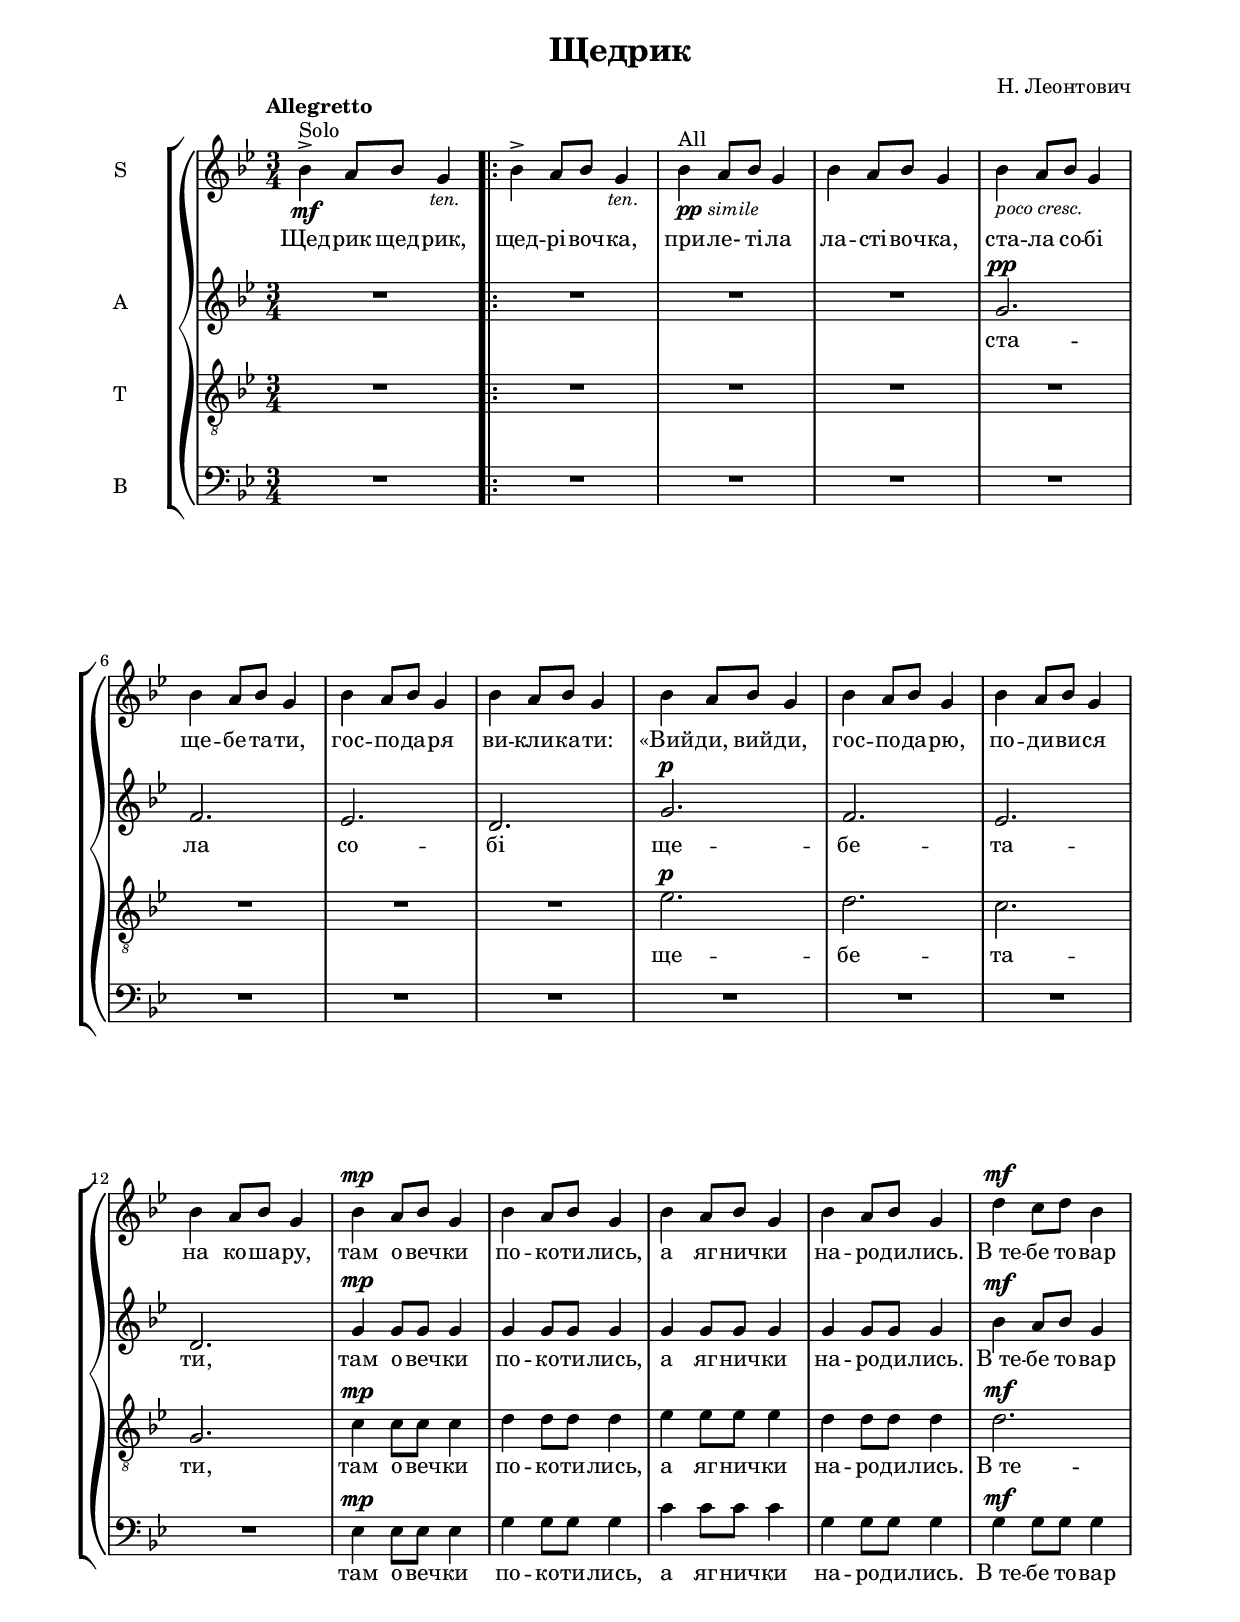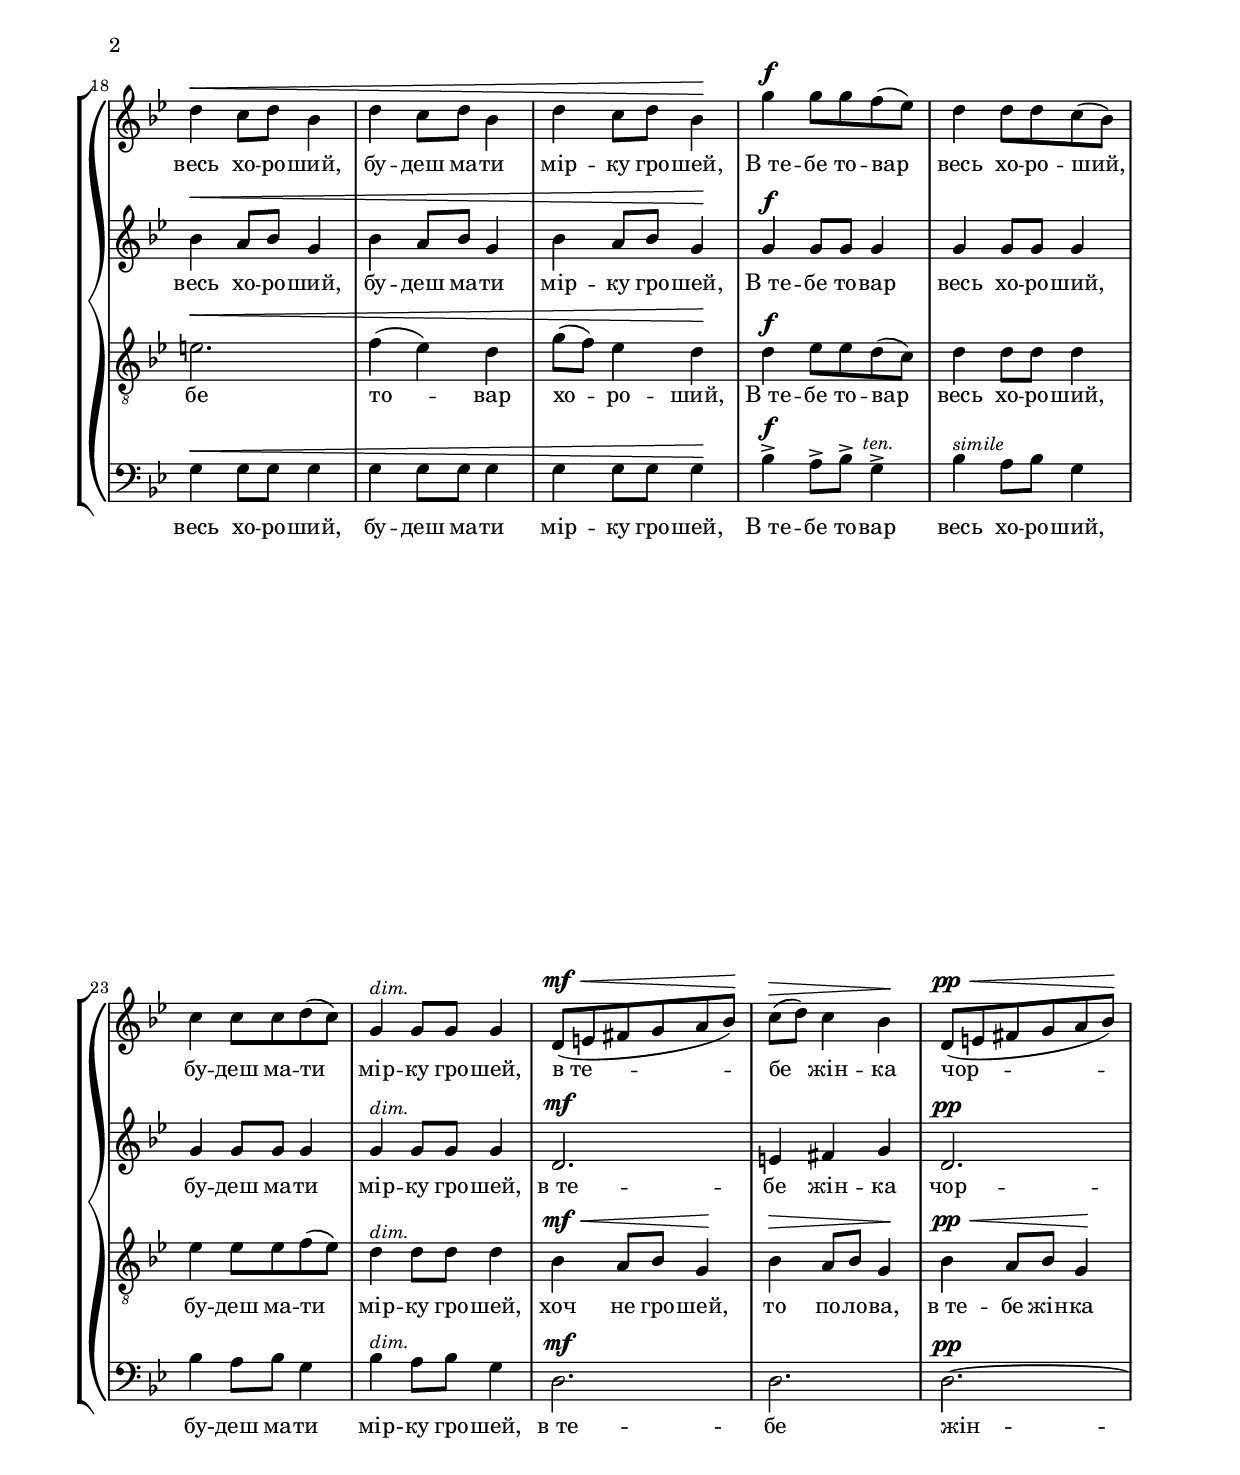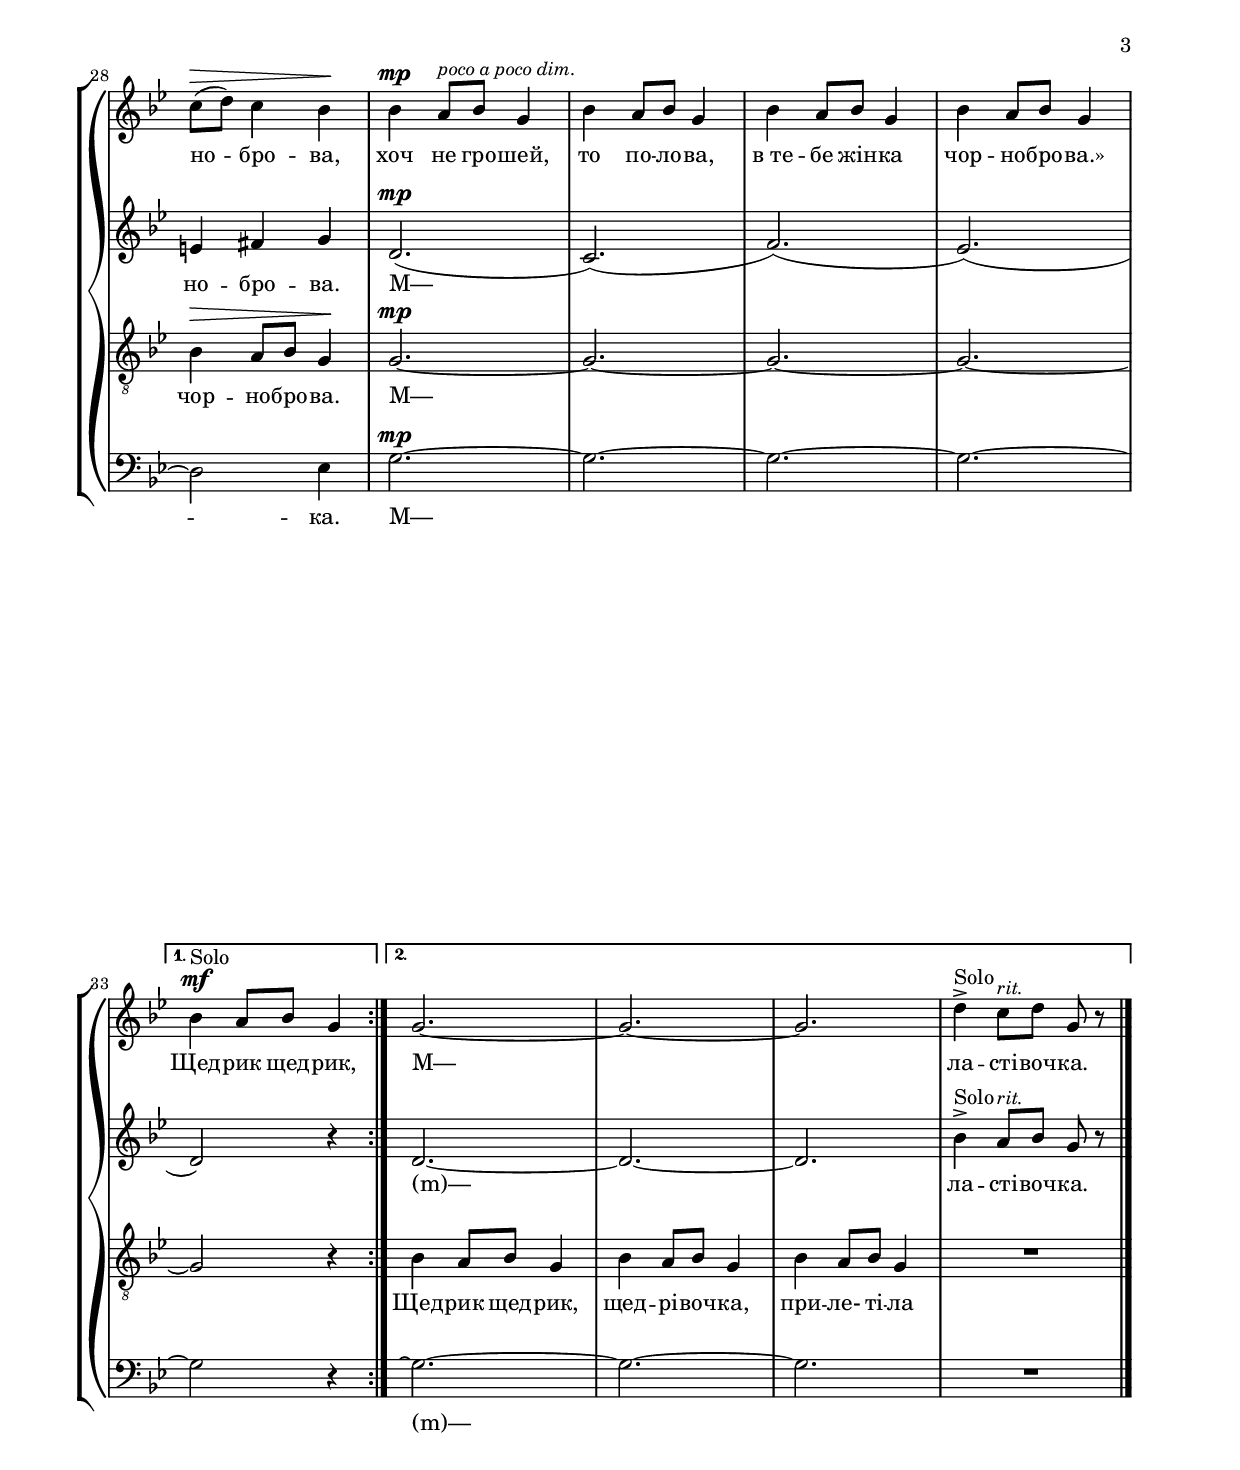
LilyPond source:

\version "2.16.2"
\include "english.ly"

#(set-global-staff-size 18)

setStaffElements = {
}

setNoteSize = {
}

setLyricSize = { }

ten = \markup { \smaller \italic \halign #-0.5 "ten." }
dim = \markup { \smaller \italic "dim." }
rit = \markup { \smaller \italic "rit." }
solo = \markup { "Solo" }
all = \markup { "All" }

\header {
  title = "Щедрик"
  composer = "Н. Леонтович"
}

\paper {
  #(set-paper-size "a4")
  left-margin = 0.725\in
  right-margin = 0.725\in
  top-margin = 0.625\in
  bottom-margin = 0.625\in
  
  ragged-last-bottom = ##f
  
  % Define the three document fonts - serif, sans serif, and monospaced
}

global = {
  \key g \minor
  \time 3/4
}

sopMusic = \relative c'' {
  bf4->-\mf^\solo a8 bf g4-\ten
  \repeat volta 2 {
    bf-> a8 bf g4-\ten
    bf-\markup { \smaller\dynamic "pp" \italic\smaller "simile" }^\all a8 bf g4
    bf a8 bf g4
    bf-\markup { \smaller\italic "poco cresc." } a8 bf g4
    bf a8 bf g4
    bf a8 bf g4
    bf a8 bf g4
    bf a8 bf g4
    bf a8 bf g4
    bf a8 bf g4
    bf a8 bf g4
    bf^\mp a8 bf g4
    bf a8 bf g4
    bf a8 bf g4
    bf a8 bf g4
    d'4^\mf c8 d bf4
    d^\< c8 d bf4
    d c8 d bf4
    d c8 d bf4-\!
    g'^\f g8 g f( ef)
    d4 d8 d c( bf)
    c4 c8 c d( c)
    g4^\dim g8 g g4
    d8^\mf^\<( e fs g a bf-\!)
    c^\>( d) c4 bf-\!
    d,8^\pp^\<( e fs g a bf-\!)
    c^\>( d) c4 bf-\!
    bf4^\mp a8^\markup { \smaller\italic "poco a poco dim." } bf g4
    bf a8 bf g4
    bf a8 bf g4
    bf a8 bf g4
  }
  \alternative {
    { bf4^\mf^\solo a8 bf g4 }
    { g2.~ g~ g d'4->^\solo c8^\rit[ d] g, r}
  }
}

altoMusic = \relative c'' {
  R2.
  \repeat volta 2 {
    R R R
    g2.^\pp f ef d
    g^\p f ef d
    g4^\mp g8 g g4
    g g8 g g4
    g g8 g g4
    g g8 g g4
    bf^\mf a8 bf g4 
    bf^\< a8 bf g4
    bf a8 bf g4
    bf a8 bf g4-\!
    g^\f g8 g g4
    g g8 g g4
    g g8 g g4
    g^\dim g8 g g4
    d2.^\mf e4 fs g
    d2.^\pp e4 fs g
    d2.^\mp( c)( f)( ef)(
  }
  \alternative {
    { d2) r4 }
    { d2.~ d~ d bf'4->^\solo a8^\rit[ bf] g r }
  }
}

tenorMusic = \relative c' {
  R2.
  \repeat volta 2 {
    R R R R R R R
    ef2.^\p d c g
    c4^\mp c8 c c4
    d d8 d d4
    ef ef8 ef ef4
    d d8 d d4
    d2.^\mf e^\< f4( ef) d
    g8( f) ef4 d-\!
    d^\f ef8 ef d( c)
    d4 d8 d d4
    ef ef8 ef f( ef)
    d4^\dim d8 d d4
    bf4^\mf^\< a8 bf g4-\!
    bf^\> a8 bf g4-\!
    bf4^\pp^\< a8 bf g4-\!
    bf4^\> a8 bf g4-\!
    g2.~^\mp g~ g~ g~
  }
  \alternative {
    { g2 r4 }
    { bf4 a8 bf g4 bf a8 bf g4 bf a8 bf g4 R2. }
  }
}

bassMusic = \relative c {
  R2.
  \repeat volta 2 {
    R R R R R R R R R R R
    ef4^\mp ef8 ef ef4
    g g8 g g4
    c c8 c c4
    g g8 g g4
    g^\mf g8 g g4
    g^\< g8 g g4
    g g8 g g4
    g g8 g g4-\!
    bf^>^\f a8-> bf-> g4->^\ten
    bf^\markup { \smaller\italic "simile" } a8 bf g4
    bf a8 bf g4
    bf^\dim a8 bf g4
    d2.^\mf d d~^\pp d2 ef4
    g2.^\mp~ g~ g~ g~
  }
  \alternative {
    { g2 r4 }
    { g2.\repeatTie~ g~ g R2. }
  }
  \bar "|."
}

sopWords = \lyricmode {
  Щед -- рик щед -- рик, щед -- рi -- воч -- ка,
  при -- лe- тi -- ла ла -- стi -- воч -- ка,
  ста -- ла со -- бi ще -- бе -- та -- ти,
  гос -- по -- да -- ря ви -- кли -- ка -- ти:
  
  «Вий -- ди, вий -- ди, гос -- по -- да -- рю,
  по -- ди -- ви -- ся на ко -- ша -- ру,
  там о -- веч -- ки по -- ко -- ти -- лись,
  а яг -- нич -- ки на -- ро -- ди -- лись.
  
  В_те -- бе то -- вар весь хо -- ро -- ший,
  бу -- деш ма -- ти мiр -- ку гро -- шей,
  В_те -- бе то -- вар весь хо -- ро -- ший,
  бу -- деш ма -- ти мiр -- ку гро -- шей,
  
  в_те -- бе жiн -- ка чор -- но -- бро -- ва,
  хоч не гро -- шей, то по -- ло -- ва,
  в_те -- бе жiн -- ка чор -- но -- бро -- ва.»
  
  Щед -- рик щед -- рик,
  M—
  ла -- стi -- воч -- ка.
}
sopTransWords = \lyricmode {
  Shche- dryk shche- dryk, shche- dri -- voch- ka,
  pry- le- ti -- la la- sti -- voch- ka,
  sta- la so- bi shche- be- ta- ty,
  hos- pod- ar- ya vyk- lyk- a- ty:
  
  “Vyy- dy, vyy- dy, ho- spo- dar- yu,
  po- dy- vy- sya na ko- sha- ru,
  tam o- vech- ky po- ko- ty- lys’,
  a yah- nych- ky na- ro- dy- lys’.
  
  V~te- be to- var ves’ kho- ro- shyy,
  bu- desh’ ma- ty mir- ku hro- shey,
  V~te- be to- var ves’ kho- ro- shyy,
  bu- desh’ ma- ty mir- ku hro- shey,
  
  v~te- be zhin- ka chor- no- bro- va,
  khoch ne hro- shey, to po- lo- va,
  v~te- be zhin- ka chor- no- bro- va.”
  
  Shche- dryk shche- dryk,
  M—
  la- sti -- voch- ka.
}

altoWords = \lyricmode {
  ста -- ла со -- бi ще -- бе -- та -- ти,
  там о -- веч -- ки по -- ко -- ти -- лись,
  а яг -- нич -- ки на -- ро -- ди -- лись.
  
  В_те -- бе то -- вар весь хо -- ро -- ший,
  бу -- деш ма -- ти мiр -- ку гро -- шей,
  В_те -- бе то -- вар весь хо -- ро -- ший,
  бу -- деш ма -- ти мiр -- ку гро -- шей,
  
  в_те -- бе жiн -- ка чор -- но -- бро -- ва.
  M—
  (m)—
  ла -- стi -- воч -- ка.
}
altoTransWords = \lyricmode {
  sta- la so- bi shche- be- ta- ty,
  tam o- vech- ky po- ko- ty- lys’,
  a yah- nych- ky na- ro- dy- lys’.
  
  V~te- be to- var ves’ kho- ro- shyy,
  bu- desh’ ma- ty mir- ku hro- shey,
  V~te- be to- var ves’ kho- ro- shyy,
  bu- desh’ ma- ty mir- ku hro- shey,
  
  v~te- be zhin- ka chor- no- bro- va.
  M—
  (m)—
  la- sti -- voch- ka.
}

tenorWords = \lyricmode {
  ще -- бе -- та -- ти,
  там о -- веч -- ки по -- ко -- ти -- лись,
  а яг -- нич -- ки на -- ро -- ди -- лись.
  
  В_те -- бе то -- вар хо -- ро -- ший,
  В_те -- бе то -- вар весь хо -- ро -- ший,
  бу -- деш ма -- ти мiр -- ку гро -- шей,
  
  хоч не гро -- шей, то по -- ло -- ва,
  в_те -- бе жiн -- ка чор -- но -- бро -- ва.
  
  M—
  
  Щед -- рик щед -- рик, щед -- рi -- воч -- ка,
  при -- лe- тi -- ла
}
tenorTransWords = \lyricmode {
  shche- be- ta- ty,
  tam o- vech- ky po- ko- ty- lys’,
  a yah- nych- ky na- ro- dy- lys’.
  
  V~te- be to- var kho- ro- shyy,
  V~te- be to- var ves’ kho- ro- shyy,
  bu- desh’ ma- ty mir- ku hro- shey,
  
  khoch ne hro- shey, to po- lo- va,
  v~te- be zhin- ka chor- no- bro- va.
  
  M—
  
  Shche- dryk shche- dryk, shche- dri -- voch- ka,
  pry- le- ti -- la
}

bassWords = \lyricmode {
  там о -- веч -- ки по -- ко -- ти -- лись,
  а яг -- нич -- ки на -- ро -- ди -- лись.
  
  В_те -- бе то -- вар весь хо -- ро -- ший,
  бу -- деш ма -- ти мiр -- ку гро -- шей,
  В_те -- бе то -- вар весь хо -- ро -- ший,
  бу -- деш ма -- ти мiр -- ку гро -- шей,
  
  в_те -- бе жiн -- ка.
  M—
  (m)—
}
bassTransWords = \lyricmode {
  tam o- vech- ky po- ko- ty- lys’,
  a yah- nych- ky na- ro- dy- lys’.
  
  V~te- be to- var ves’ kho- ro- shyy,
  bu- desh’ ma- ty mir- ku hro- shey,
  V~te- be to- var ves’ kho- ro- shyy,
  bu- desh’ ma- ty mir- ku hro- shey,
  
  v~te- be zhin- ka
  M—
  (m)—
}

choirStaff = \new ChoirStaff <<
    \new Staff \with {
      instrumentName = \markup {\right-align "S"}
      \override StaffSymbol #'ledger-line-thickness = #'(0.4 . 0.1)
    } {
      \setStaffElements
      \global \clef treble
      \tempo "Allegretto"
      \new Voice = "sopranos" {
        \setNoteSize \sopMusic
      }
    }
    \new Lyrics \lyricsto "sopranos" {
      \setLyricSize
      \sopWords
    }
    \new Staff \with {
      instrumentName = \markup {\right-align "A"}
      \override StaffSymbol #'ledger-line-thickness = #'(0.4 . 0.1)
    } {
      \setStaffElements
      \global \clef treble
      \new Voice = "altos" {
        \setNoteSize \altoMusic
      }
    }
    \new Lyrics \lyricsto "altos" {
      \setLyricSize
      \altoWords
    }
    \new Staff \with {
      instrumentName = \markup {\right-align "T"}
      \override StaffSymbol #'ledger-line-thickness = #'(0.4 . 0.1)
    } {
      \setStaffElements
      \global \clef "treble_8"
      \new Voice = "tenors" {
        \setNoteSize \tenorMusic
      }
    }
    \new Lyrics \lyricsto "tenors" {
      \setLyricSize
      \tenorWords
    }
    \new Staff \with {
      instrumentName = \markup {\right-align "B"}
      \override StaffSymbol #'ledger-line-thickness = #'(0.4 . 0.1)
    } {
      \setStaffElements
      \global \clef bass
      \new Voice = "basses" {
        \setNoteSize \bassMusic
      }
    }
    \new Lyrics \lyricsto "basses" {
      \setLyricSize
      \bassWords
    }
  >>

\score {
  \new GrandStaff <<
    \choirStaff
  >>
  \layout { }
}

\score {
  \unfoldRepeats \choirStaff
  \midi { \tempo 4 = 184 }
}
